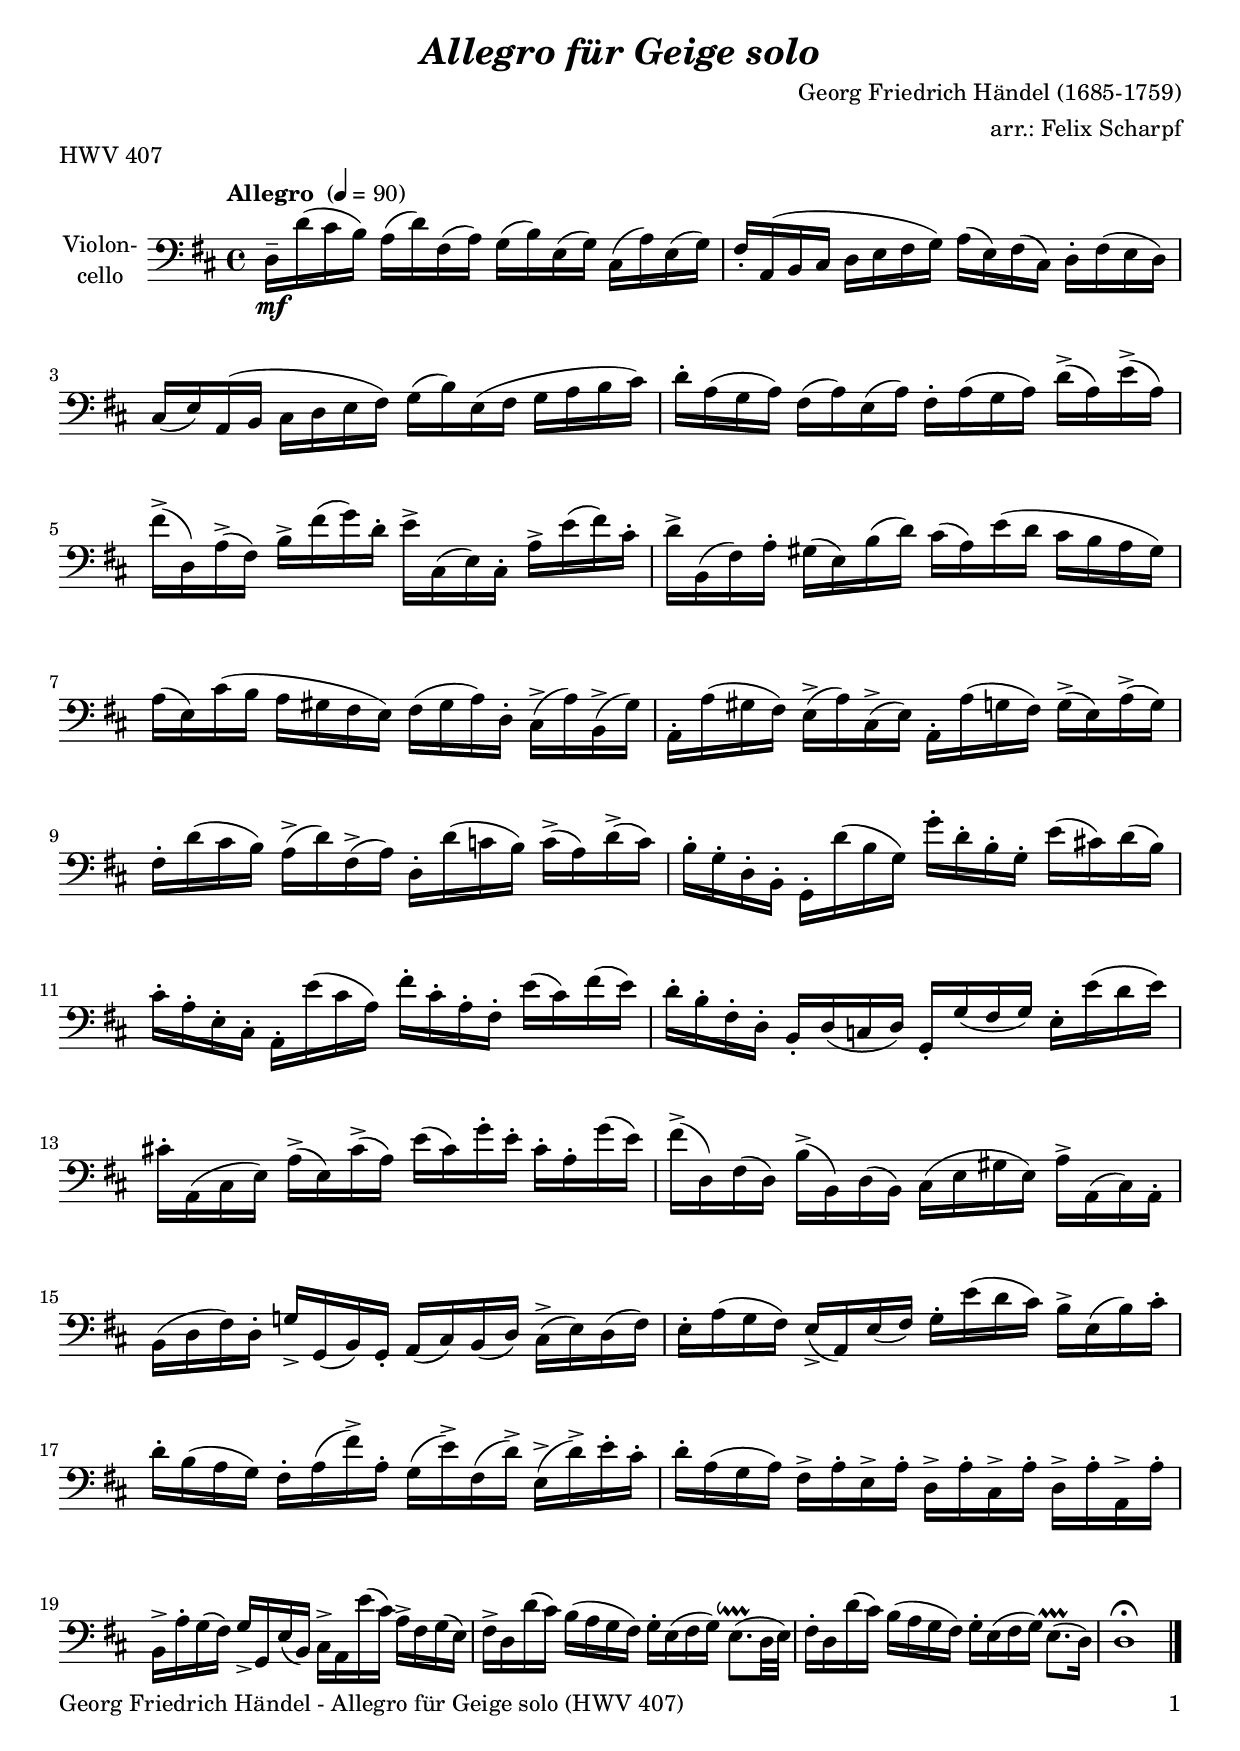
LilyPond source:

\version "2.18.2"
\include "deutsch.ly"
  
#(set-global-staff-size 20)

\header {
  title     = \markup \bold \italic "Allegro für Geige solo"
  composer  = "Georg Friedrich Händel (1685-1759)"
  arranger  = "arr.: Felix Scharpf"
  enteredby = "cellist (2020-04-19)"
  piece     = "HWV 407"
}

voiceconsts = {
  \key c \major
  \time 4/4
  \clef "bass"
%  \numericTimeSignature
  \compressFullBarRests
  % Set default beaming for all staves
% \set Timing.beamExceptions = #'()
% \set Timing.baseMoment     = #(ly:make-moment 1 4)
% \set Timing.beatStructure  = #'(1 1 1)
  \tempo "Allegro " 4=90
}

micl = "clarinet"
mifl = "flute"
miob = "oboe"
mifh = "french horn"
misx = "tenor sax"
mist = "string ensemble 1"
miba = "cello"

va = \relative c' {
  \voiceconsts

  c16--\mf c'( h a) g( c) e,( g) f( a) d,( f) h,( g') d( f)
  e-. g,( a h c d e f) g( d) e( h) c-. e( d c)

  h( d) g,( a h c d e) f( a) d,( e f g a h)
  c-. g( f g) e( g) d( g) e-. g( f g) c(-> g) d'(-> g,)

  e'(-> c,) g'(-> e) a-> e'( f) c-. d-> h,( d) h-. g'-> d'( e) h-.
  c-> a,( e') g-. fis( d) a'( c) h( g) d'( c h a g fis)

  g( d) h'( a g fis e d) e( fis g) c,-. h(-> g') a,(-> fis')
  g,-. g'( fis e) d(-> g) h,(-> d) g,-. g'( f e) f(-> d) g(-> f)

  e-. c'( h a) g(-> c) e,(-> g) c,-. c'( b a) b(-> g) c(-> b)
  a-. f-. c-. a-. f-. c''( a f) f'-. c-. a-. f-. d'( h!) c( a)

  h-. g-. d-. h-. g-. d''( h g) e'-. h-. g-. e-. d'( h) e( d)
  c-. a-. e-. c-. a-. c( b c) f,-. f'( e f) d-. d'( c d)

  h!-. g,( h d) g(-> d) h'(-> g) d'( h)  f'-. d-. h-. g-. f'( d)
  e(-> c,) e( c) a'(-> a,) c( a) h( d fis d) g-> g,( h) g-.

  a( c e) c-. f!-> f,( a) f-. g( h) a( c) h(-> d) c( e)
  d-. g( f e) d(-> g,) d'( e) f-. d'( c h) a-> d,( a') h-.

  c-. a( g f) e-. g( e')-> g,-. f( d')-> e,( c')-> d,(-> c')-> d-. h-.
  c-. g( f g) e-> g-. d-> g-. c,-> g'-. h,-> g'-. c,-> g'-. g,-> g'-.

  a,-> g'-. f( e) f-> f, d'( a) h-> g d''( h) g-> e f( d)
  e-> c c'( h) a( g f e) f-. d( e f) d8.(\downprall c32 d)

  e16-. c c'( h) a( g f e) f-. d( e f) d8.(\prallprall c16)
  c1\fermata \bar "|."
}


music = \new StaffGroup <<
      \new Staff {
	\set Staff.midiInstrument = \miba
	\set Staff.instrumentName = \markup \center-column { "Violon-" "cello" }
	\transpose c d, { \va }
      }
>>

\book {
   \paper {
    print-page-number = ##t
    print-first-page-number = ##t
    ragged-last-bottom = ##f
    oddHeaderMarkup = \markup \null
    evenHeaderMarkup = \markup \null
    oddFooterMarkup = \markup {
      \fill-line {
        \on-the-fly #print-page-number-check-first
        "Georg Friedrich Händel - Allegro für Geige solo (HWV 407)" \fromproperty #'page:page-number-string
      }
    }
    evenFooterMarkup = \oddFooterMarkup
  } \score {
    \music
    \layout {}
  }

  \score {
    \unfoldRepeats \music

    \midi {
      \context {
        \Score
      }
    }
  }
}